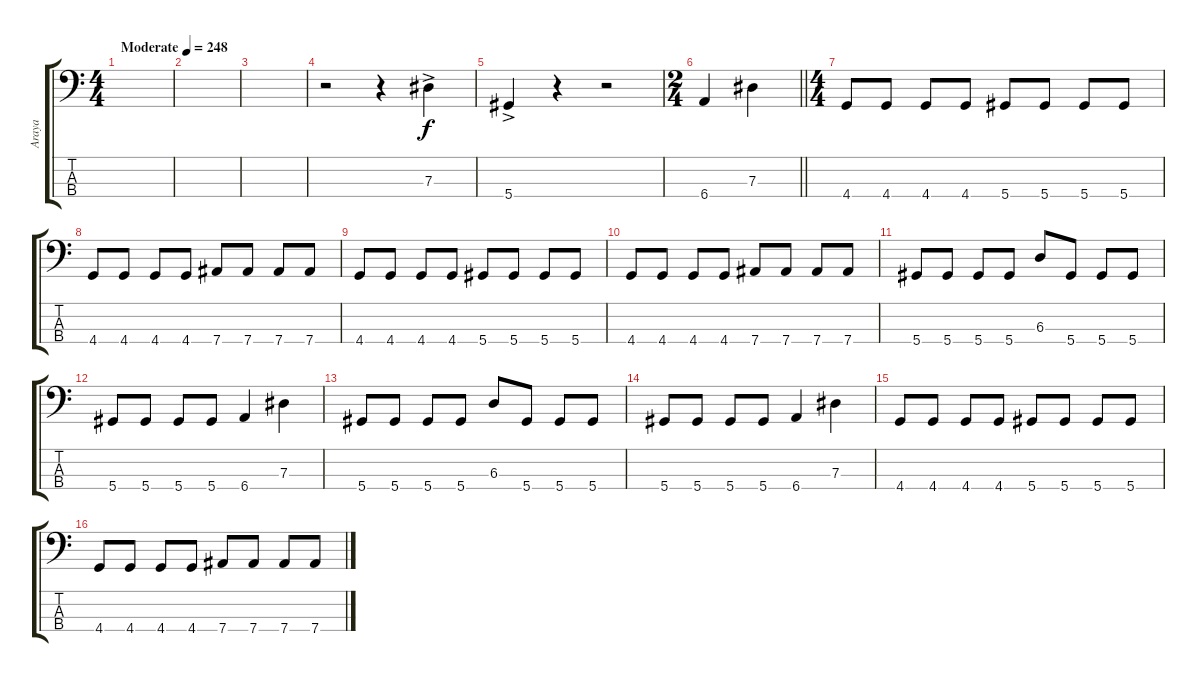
\track ("Araya" "Araya") {instrument electricbasspick}
\staff {score tabs}
\tuning (Gb2 Db2 Ab1 Eb1) {hide}
\ts (4 4)
\tempo (248 "Moderate")
\clef f4
\ks c
|
|
|
r.2 r.4 7.3{ac}.4 |
5.4{ac}.4 r.4 r.2 |
\ts (2 4)
\barLineRight lightlight
6.4.4{dy f} 7.3.4 |
\ts (4 4)
4.4.8 4.4.8 4.4.8 4.4.8 5.4.8 5.4.8 5.4.8 5.4.8 |
4.4.8 4.4.8 4.4.8 4.4.8 7.4.8 7.4.8 7.4.8 7.4.8 |
4.4.8 4.4.8 4.4.8 4.4.8 5.4.8 5.4.8 5.4.8 5.4.8 |
4.4.8 4.4.8 4.4.8 4.4.8 7.4.8 7.4.8 7.4.8 7.4.8 |
5.4.8 5.4.8 5.4.8 5.4.8 6.3.8 5.4.8 5.4.8 5.4.8 |
5.4.8 5.4.8 5.4.8 5.4.8 6.4.4 7.3.4 |
5.4.8 5.4.8 5.4.8 5.4.8 6.3.8 5.4.8 5.4.8 5.4.8 |
5.4.8 5.4.8 5.4.8 5.4.8 6.4.4 7.3.4 |
4.4.8 4.4.8 4.4.8 4.4.8 5.4.8 5.4.8 5.4.8 5.4.8 |
4.4.8 4.4.8 4.4.8 4.4.8 7.4.8 7.4.8 7.4.8 7.4.8
